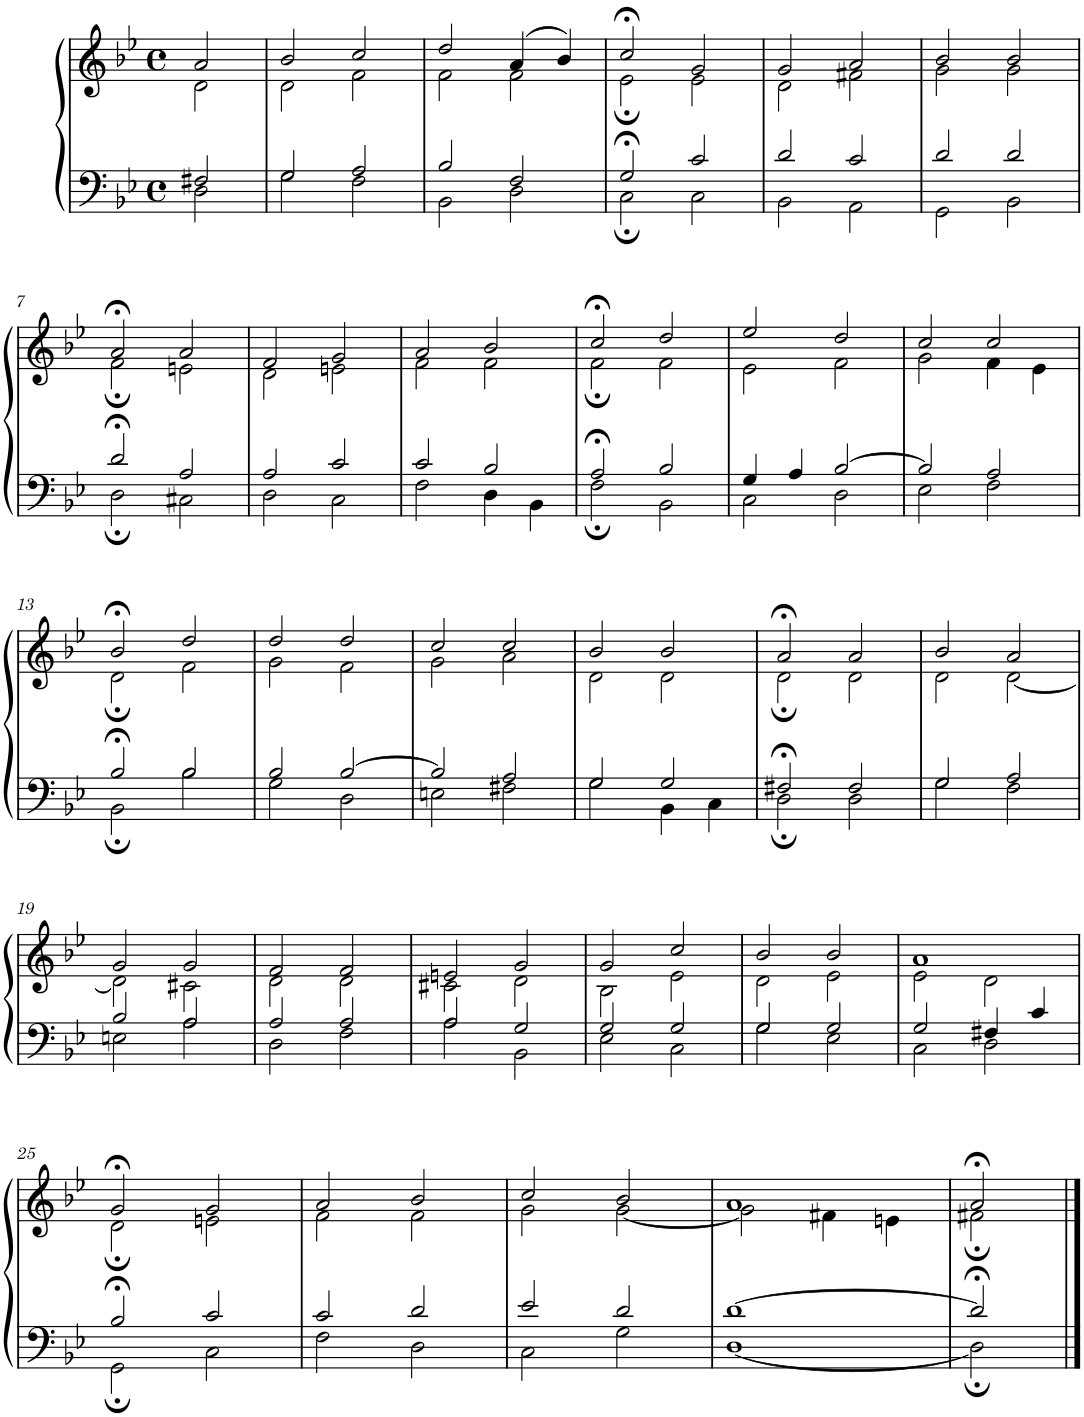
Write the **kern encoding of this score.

**kern	**kern
*part1	*part1
*staff2	*staff1
*I"Piano	*
*I'Pno.	*
*clefF4	*clefG2
*k[b-e-]	*k[b-e-]
*M4/4	*M4/4
*met(c)	*met(c)
=1	=1
*^	*^
2F#X/	2D\	2a/	2d\
=2	=2	=2	=2
2G/	2G\	2b-/	2d\
2A/	2F\	2cc/	2f\
=3	=3	=3	=3
2B-/	2BB-\	2dd/	2f\
2F/	2D\	(4a/	2f\
.	.	4b-/)	.
=4	=4	=4	=4
2G;</	2C;\	2cc;</	2e-;\
2c/	2C\	2g/	2e-\
=5	=5	=5	=5
2d/	2BB-\	2g/	2d\
2c/	2AA\	2a/	2f#X\
=6	=6	=6	=6
2d/	2GG\	2b-/	2g\
2d/	2BB-\	2b-/	2g\
!!LO:LB:g=z	!!
=7	=7	=7	=7
2d;</	2D;\	2a;</	2f;\
2A/	2C#X\	2a/	2en\
=8	=8	=8	=8
2A/	2D\	2f/	2d\
2c/	2C\	2g/	2en\
=9	=9	=9	=9
2c/	2F\	2a/	2f\
2B-/	4D\	2b-/	2f\
.	4BB-\	.	.
=10	=10	=10	=10
2A;</	2F;\	2cc;</	2f;\
2B-/	2BB-\	2dd/	2f\
=11	=11	=11	=11
4G/	2C\	2ee-/	2e-\
4A/	.	.	.
[2B-/	2D\	2dd/	2f\
=12	=12	=12	=12
2B-/]	2E-\	2cc/	2g\
2A/	2F\	2cc/	4f\
.	.	.	4e-\
!!LO:LB:g=z	!!
=13	=13	=13	=13
2B-;</	2BB-;\	2b-;</	2d;\
2B-/	2B-\	2dd/	2f\
=14	=14	=14	=14
2B-/	2G\	2dd/	2g\
[2B-/	2D\	2dd/	2f\
=15	=15	=15	=15
2B-/]	2En\	2cc/	2g\
2A/	2F#X\	2cc/	2a\
=16	=16	=16	=16
2G/	2G\	2b-/	2d\
2G/	4BB-\	2b-/	2d\
.	4C\	.	.
=17	=17	=17	=17
2F#X;</	2D;\	2a;</	2d;\
2F#/	2D\	2a/	2d\
=18	=18	=18	=18
2G/	2G\	2b-/	2d\
2A/	2F\	2a/	[2d\
!!LO:LB:g=z	!!
=19	=19	=19	=19
2B-/	2En\	2g/	2d\]
2A/	2A\	2g/	2c#X\
=20	=20	=20	=20
2A/	2D\	2f/	2d\
2A/	2F\	2f/	2d\
=21	=21	=21	=21
2A/	2A\	2en/	2c#X\
2G/	2BB-\	2g/	2d\
=22	=22	=22	=22
2G/	2E-\	2g/	2B-\
2G/	2C\	2cc/	2e-\
=23	=23	=23	=23
2G/	2G\	2b-/	2d\
2G/	2E-\	2b-/	2e-\
=24	=24	=24	=24
2G/	2C\	1a	2e-\
4F#X/	2D\	.	2d\
4c/	.	.	.
!!LO:LB:g=z	!!
=25	=25	=25	=25
2B-;</	2GG;\	2g;</	2d;\
2c/	2C\	2g/	2en\
=26	=26	=26	=26
2c/	2F\	2a/	2f\
2d/	2D\	2b-/	2f\
=27	=27	=27	=27
2e-/	2C\	2cc/	2g\
2d/	2G\	2b-/	[2g\
=28	=28	=28	=28
[1d	[1D	1a	2g\]
.	.	.	4f#X\
.	.	.	4en\
=29	=29	=29	=29
2d;</]	2D;\]	2a;</	2f#X;\
*v	*v	*	*
*	*v	*v
==	==
*-	*-
